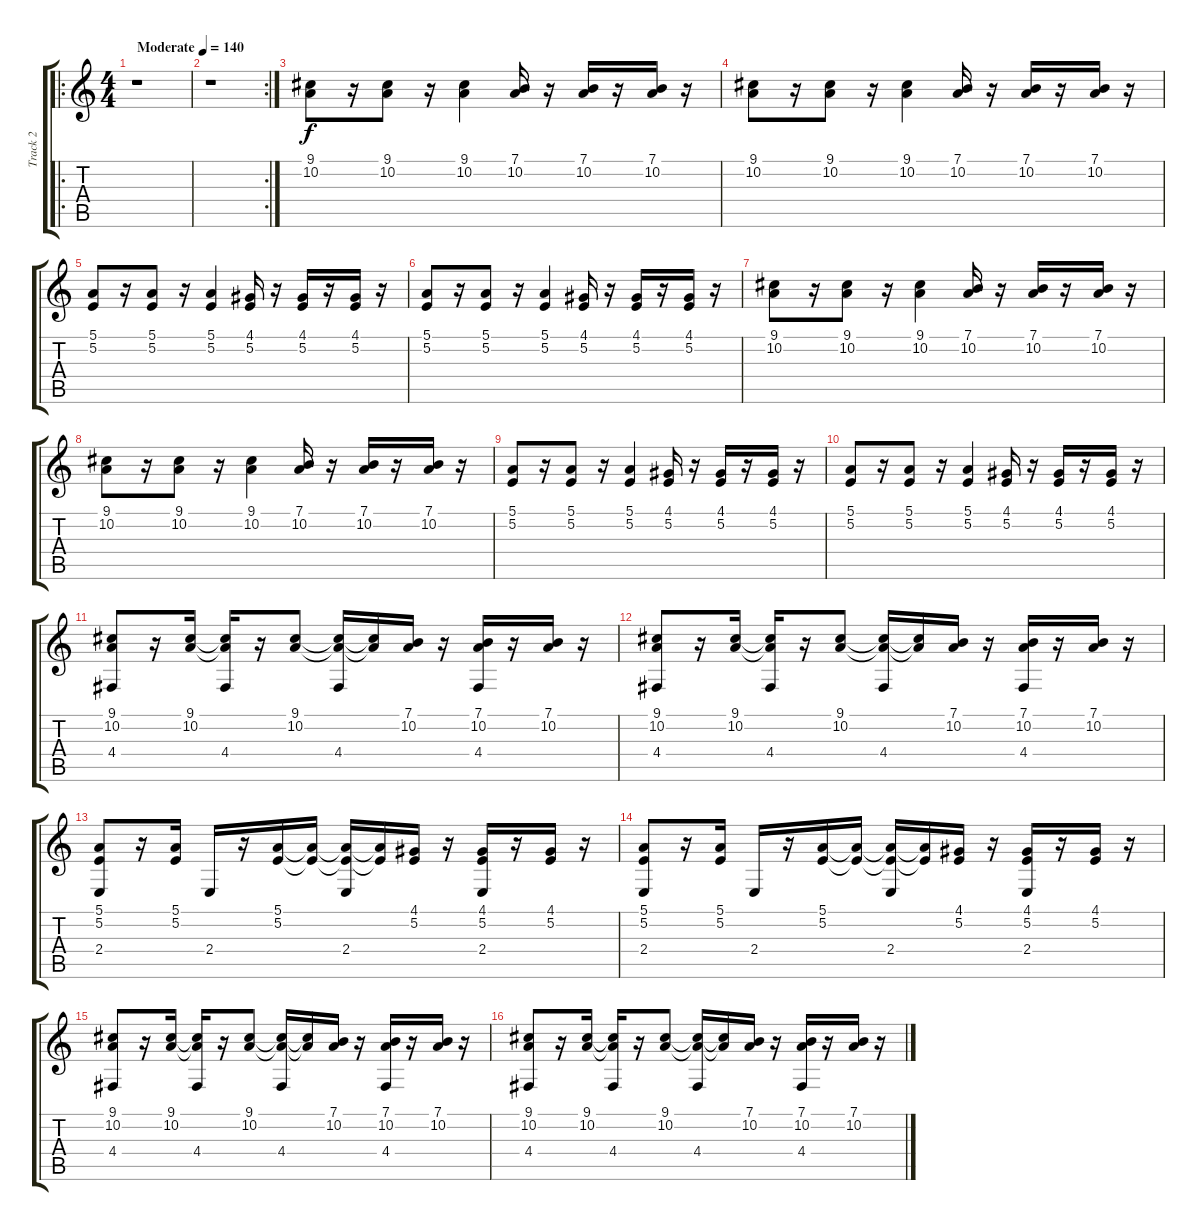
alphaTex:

\track ("Track 2" "Track 2") {instrument lead2sawtooth}
\staff {score tabs}
\tuning (E4 B3 G3 D3 G2 C2) {hide}
\ro
\ts (4 4)
\tempo (140 "Moderate")
\clef g2
\ks c
r.1{dy f instrument lead2sawtooth} |
\rc 2
r.1 |
(9.1 10.2).8 r.16 (9.1 10.2).8 r.16 (9.1 10.2).4 (7.1 10.2).16 r.16 (7.1 10.2).16 r.16 (7.1 10.2).16 r.16 |
(9.1 10.2).8 r.16 (9.1 10.2).8 r.16 (9.1 10.2).4 (7.1 10.2).16 r.16 (7.1 10.2).16 r.16 (7.1 10.2).16 r.16 |
(5.1 5.2).8 r.16 (5.1 5.2).8 r.16 (5.1 5.2).4 (4.1 5.2).16 r.16 (4.1 5.2).16 r.16 (4.1 5.2).16 r.16 |
(5.1 5.2).8 r.16 (5.1 5.2).8 r.16 (5.1 5.2).4 (4.1 5.2).16 r.16 (4.1 5.2).16 r.16 (4.1 5.2).16 r.16 |
(9.1 10.2).8 r.16 (9.1 10.2).8 r.16 (9.1 10.2).4 (7.1 10.2).16 r.16 (7.1 10.2).16 r.16 (7.1 10.2).16 r.16 |
(9.1 10.2).8 r.16 (9.1 10.2).8 r.16 (9.1 10.2).4 (7.1 10.2).16 r.16 (7.1 10.2).16 r.16 (7.1 10.2).16 r.16 |
(5.1 5.2).8 r.16 (5.1 5.2).8 r.16 (5.1 5.2).4 (4.1 5.2).16 r.16 (4.1 5.2).16 r.16 (4.1 5.2).16 r.16 |
(5.1 5.2).8 r.16 (5.1 5.2).8 r.16 (5.1 5.2).4 (4.1 5.2).16 r.16 (4.1 5.2).16 r.16 (4.1 5.2).16 r.16 |
(9.1 10.2 4.4).8 r.16 (9.1 10.2).16 (9.1{t} 10.2{t} 4.4).16 r.16 (9.1 10.2).8 (9.1{t} 10.2{t} 4.4).16 (9.1{t} 10.2{t}).16 (7.1 10.2).16 r.16 (7.1 10.2 4.4).16 r.16 (7.1 10.2).16 r.16 |
(9.1 10.2 4.4).8 r.16 (9.1 10.2).16 (9.1{t} 10.2{t} 4.4).16 r.16 (9.1 10.2).8 (9.1{t} 10.2{t} 4.4).16 (9.1{t} 10.2{t}).16 (7.1 10.2).16 r.16 (7.1 10.2 4.4).16 r.16 (7.1 10.2).16 r.16 |
(5.1 5.2 2.4).8 r.16 (5.1 5.2).16 2.4.16 r.16 (5.1 5.2).16 (5.1{t} 5.2{t}).16 (5.1{t} 5.2{t} 2.4).16 (5.1{t} 5.2{t}).16 (4.1 5.2).16 r.16 (4.1 5.2 2.4).16 r.16 (4.1 5.2).16 r.16 |
(5.1 5.2 2.4).8 r.16 (5.1 5.2).16 2.4.16 r.16 (5.1 5.2).16 (5.1{t} 5.2{t}).16 (5.1{t} 5.2{t} 2.4).16 (5.1{t} 5.2{t}).16 (4.1 5.2).16 r.16 (4.1 5.2 2.4).16 r.16 (4.1 5.2).16 r.16 |
(9.1 10.2 4.4).8 r.16 (9.1 10.2).16 (9.1{t} 10.2{t} 4.4).16 r.16 (9.1 10.2).8 (9.1{t} 10.2{t} 4.4).16 (9.1{t} 10.2{t}).16 (7.1 10.2).16 r.16 (7.1 10.2 4.4).16 r.16 (7.1 10.2).16 r.16 |
(9.1 10.2 4.4).8 r.16 (9.1 10.2).16 (9.1{t} 10.2{t} 4.4).16 r.16 (9.1 10.2).8 (9.1{t} 10.2{t} 4.4).16 (9.1{t} 10.2{t}).16 (7.1 10.2).16 r.16 (7.1 10.2 4.4).16 r.16 (7.1 10.2).16 r.16
